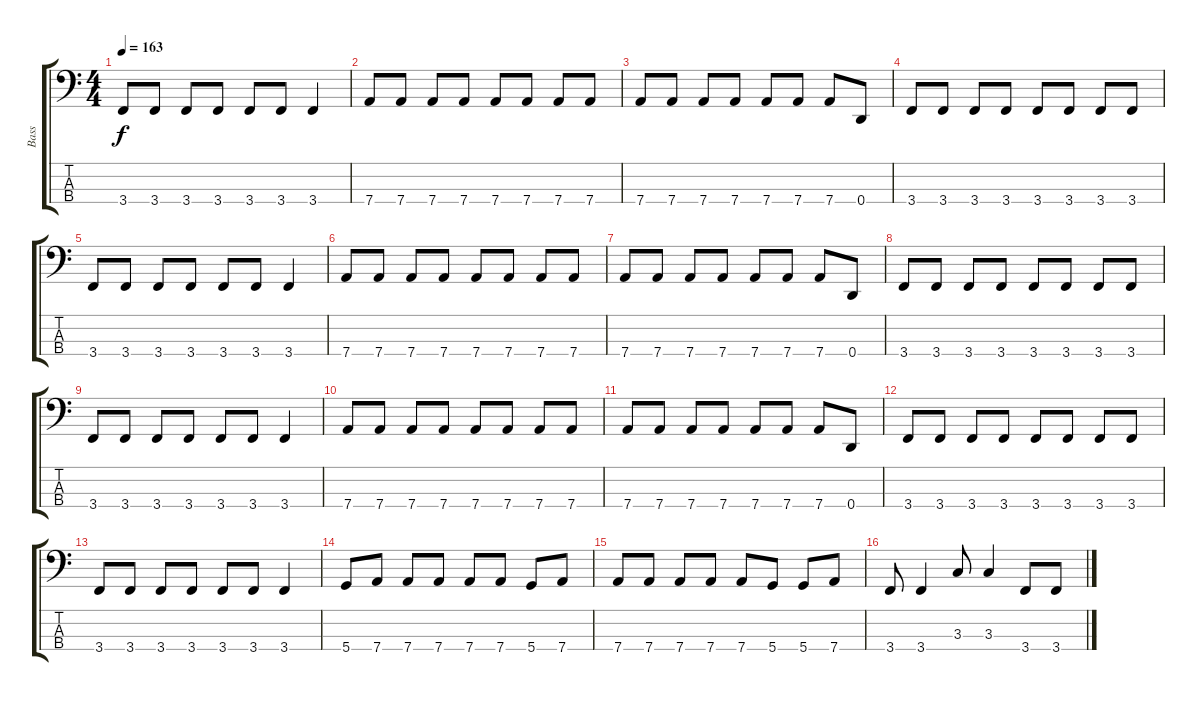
\track ("Bass" "Bass") {instrument electricbassfinger}
\staff {score tabs}
\tuning (G2 D2 A1 D1) {hide}
\ts (4 4)
\tempo 163
\clef f4
\ks c
3.4.8{dy f} 3.4.8 3.4.8 3.4.8 3.4.8 3.4.8 3.4.4 |
7.4.8 7.4.8 7.4.8 7.4.8 7.4.8 7.4.8 7.4.8 7.4.8 |
7.4.8 7.4.8 7.4.8 7.4.8 7.4.8 7.4.8 7.4.8 0.4.8 |
3.4.8 3.4.8 3.4.8 3.4.8 3.4.8 3.4.8 3.4.8 3.4.8 |
3.4.8 3.4.8 3.4.8 3.4.8 3.4.8 3.4.8 3.4.4 |
7.4.8 7.4.8 7.4.8 7.4.8 7.4.8 7.4.8 7.4.8 7.4.8 |
7.4.8 7.4.8 7.4.8 7.4.8 7.4.8 7.4.8 7.4.8 0.4.8 |
3.4.8 3.4.8 3.4.8 3.4.8 3.4.8 3.4.8 3.4.8 3.4.8 |
3.4.8 3.4.8 3.4.8 3.4.8 3.4.8 3.4.8 3.4.4 |
7.4.8 7.4.8 7.4.8 7.4.8 7.4.8 7.4.8 7.4.8 7.4.8 |
7.4.8 7.4.8 7.4.8 7.4.8 7.4.8 7.4.8 7.4.8 0.4.8 |
3.4.8 3.4.8 3.4.8 3.4.8 3.4.8 3.4.8 3.4.8 3.4.8 |
3.4.8 3.4.8 3.4.8 3.4.8 3.4.8 3.4.8 3.4.4 |
5.4.8 7.4.8 7.4.8 7.4.8 7.4.8 7.4.8 5.4.8 7.4.8 |
7.4.8 7.4.8 7.4.8 7.4.8 7.4.8 5.4.8 5.4.8 7.4.8 |
3.4.8 3.4.4 3.3.8 3.3.4 3.4.8 3.4.8
